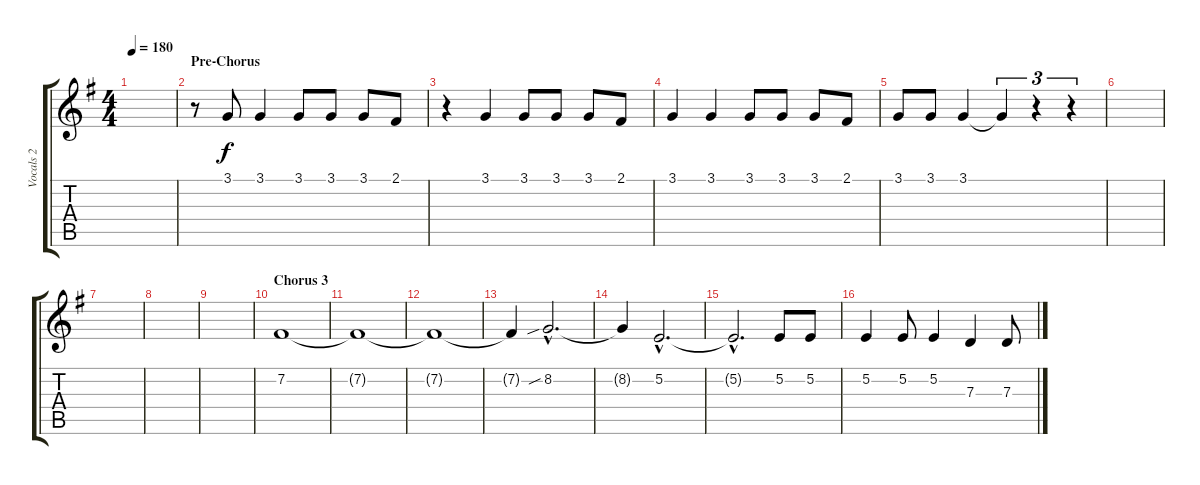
\track ("Vocals 2" "Vocals 2") {instrument reedorgan}
\staff {score tabs}
\tuning (E4 B3 G3 D3 A2 E2) {hide}
\ts (4 4)
\tempo 180
\clef g2
\ks eminor
|
\section ("" "Pre-Chorus")
r.8 3.1.8 3.1.4 3.1.8 3.1.8 3.1.8 2.1.8 |
r.4 3.1.4 3.1.8 3.1.8 3.1.8 2.1.8 |
3.1.4 3.1.4 3.1.8 3.1.8 3.1.8 2.1.8 |
3.1.8 3.1.8 3.1.4 3.1{t}.4{tu (3 2)} r.4{tu (3 2)} r.4{tu (3 2)} |
|
|
|
|
\section ("" "Chorus 3")
7.2.1 |
7.2{t}.1 |
7.2{t}.1 |
7.2{t}.4 8.2{sib hac}.2{d} |
8.2{t}.4 5.2{hac}.2{d} |
5.2{hac t}.2{d} 5.2.8 5.2.8 |
5.2.4 5.2.8 5.2.4 7.3.4 7.3.8
